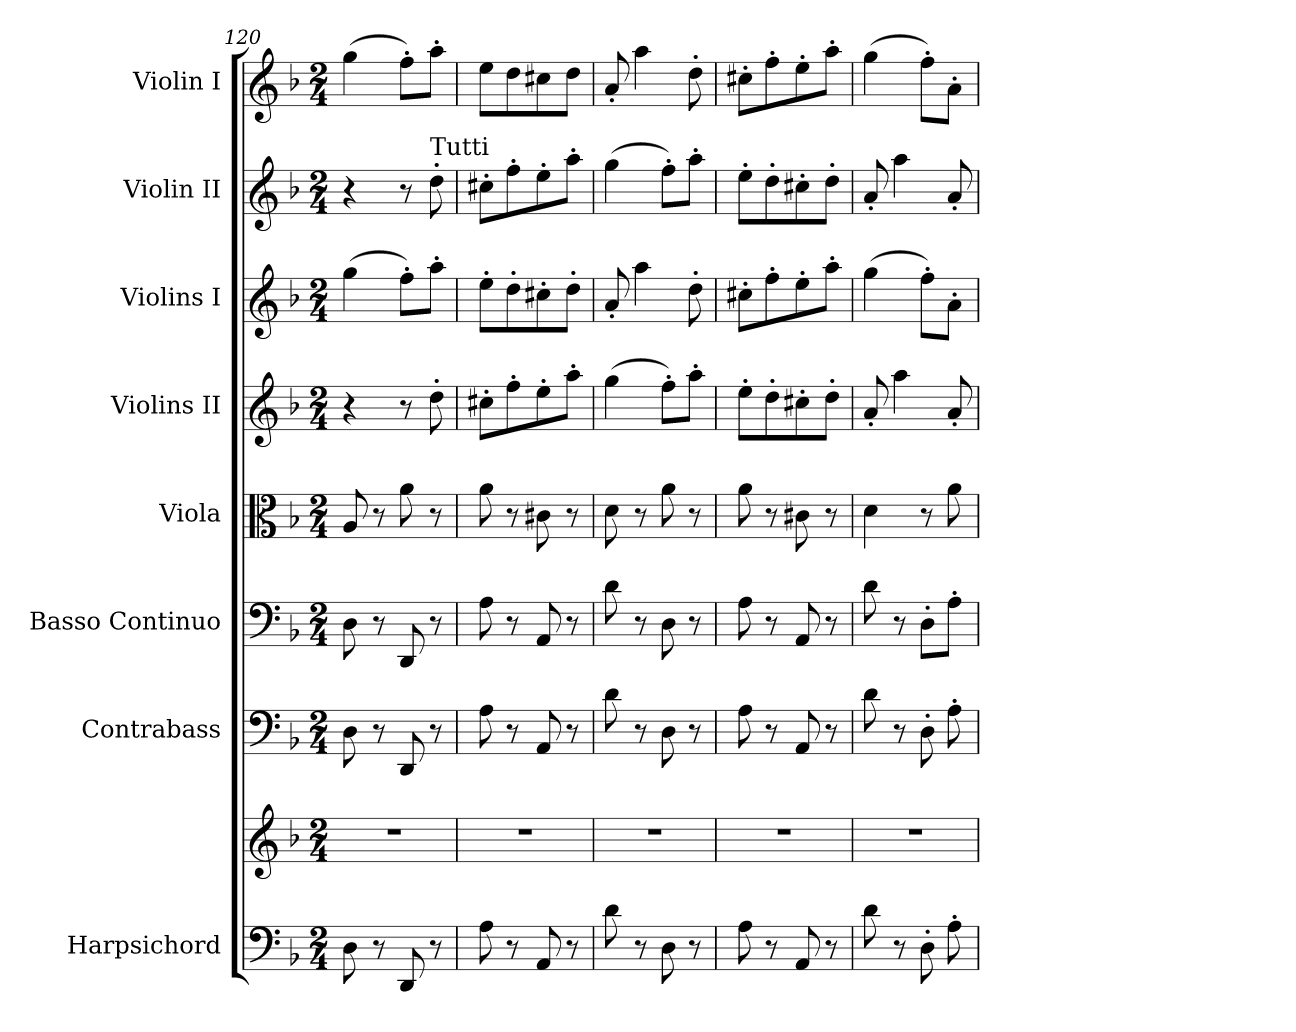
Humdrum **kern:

**kern	**kern	**kern	**kern	**kern	**kern	**kern	**kern	**kern
*part8	*part8	*part7	*part6	*part5	*part4	*part3	*part2	*part1
*staff9	*staff8	*staff7	*staff6	*staff5	*staff4	*staff3	*staff2	*staff1
*I"Harpsichord	*	*I"Contrabass	*I"Basso Continuo	*I"Viola	*I"Violins II	*I"Violins I	*I"Violin II	*I"Violin I
*I'Hch.	*	*I'Cb.	*I'B.C.	*I'Vla.	*I'Vlns. II	*I'Vlns. I	*I'Vln. II	*I'Vln. I
*clefF4	*clefG2	*clefF4	*clefF4	*clefC3	*clefG2	*clefG2	*clefG2	*clefG2
*	*	*ITrd7c12	*	*	*	*	*	*
*k[b-]	*k[b-]	*k[b-]	*k[b-]	*k[b-]	*k[b-]	*k[b-]	*k[b-]	*k[b-]
*M2/4	*M2/4	*M2/4	*M2/4	*M2/4	*M2/4	*M2/4	*M2/4	*M2/4
=120	=120	=120	=120	=120	=120	=120	=120	=120
8D\	2r	8DD\	8D\	8A/	4r	(>4gg\	4r	(>4gg\
8r	.	8r	8r	8r	.	.	.	.
8DD/	.	8DDD/	8DD/	8a\	8r	8ff'\L)	8r	8ff'\L)
!	!	!	!	!	!	!	!LO:TX:a:t=Tutti	!
8r	.	8r	8r	8r	8dd'\	8aa'\J	8dd'\	8aa'\J
=121	=121	=121	=121	=121	=121	=121	=121	=121
8A\	2r	8AA\	8A\	8a\	8cc#X'\L	8ee'\L	8cc#X'\L	8ee\L
8r	.	8r	8r	8r	8ff'\	8dd'\	8ff'\	8dd\
8AA/	.	8AAA/	8AA/	8c#X\	8ee'\	8cc#X'\	8ee'\	8cc#X\
8r	.	8r	8r	8r	8aa'\J	8dd'\J	8aa'\J	8dd\J
=122	=122	=122	=122	=122	=122	=122	=122	=122
8d\	2r	8D\	8d\	8d\	(>4gg\	8a'/	(>4gg\	8a'/
8r	.	8r	8r	8r	.	4aa\	.	4aa\
8D\	.	8DD\	8D\	8a\	8ff'\L)	.	8ff'\L)	.
8r	.	8r	8r	8r	8aa'\J	8dd'\	8aa'\J	8dd'\
=123	=123	=123	=123	=123	=123	=123	=123	=123
8A\	2r	8AA\	8A\	8a\	8ee'\L	8cc#X'\L	8ee'\L	8cc#X'\L
8r	.	8r	8r	8r	8dd'\	8ff'\	8dd'\	8ff'\
8AA/	.	8AAA/	8AA/	8c#X\	8cc#X'\	8ee'\	8cc#X'\	8ee'\
8r	.	8r	8r	8r	8dd'\J	8aa'\J	8dd'\J	8aa'\J
=124	=124	=124	=124	=124	=124	=124	=124	=124
8d\	2r	8D\	8d\	4d\	8a'/	(>4gg\	8a'/	(>4gg\
8r	.	8r	8r	.	4aa\	.	4aa\	.
8D'\	.	8DD'\	8D'\L	8r	.	8ff'\L)	.	8ff'\L)
8A'\	.	8AA'\	8A'\J	8a\	8a'/	8a'\J	8a'/	8a'\J
=	=	=	=	=	=	=	=	=
*-	*-	*-	*-	*-	*-	*-	*-	*-
